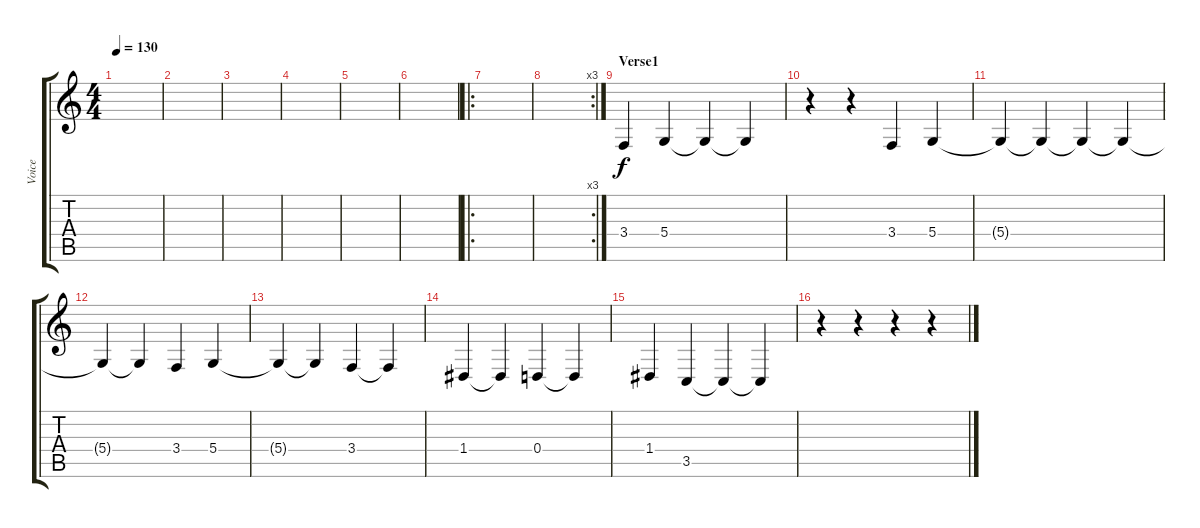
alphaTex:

\track ("Voice" "Voice") {instrument clarinet}
\staff {score tabs}
\tuning (E4 B3 G3 D3 A2 E2) {hide}
\ts (4 4)
\tempo 130
\clef g2
\ks c
|
|
|
|
|
|
\ro
|
\rc 3
|
\section ("" "Verse1")
3.4.4 5.4.4 5.4{t}.4 5.4{t}.4 |
r.4 r.4 3.4.4 5.4.4 |
5.4{t}.4 5.4{t}.4 5.4{t}.4 5.4{t}.4 |
5.4{t}.4 5.4{t}.4 3.4.4 5.4.4 |
5.4{t}.4 5.4{t}.4 3.4.4 3.4{t}.4 |
1.4.4 1.4{t}.4 0.4.4 0.4{t}.4 |
1.4.4 3.5.4 3.5{t}.4 3.5{t}.4 |
r.4 r.4 r.4 r.4
